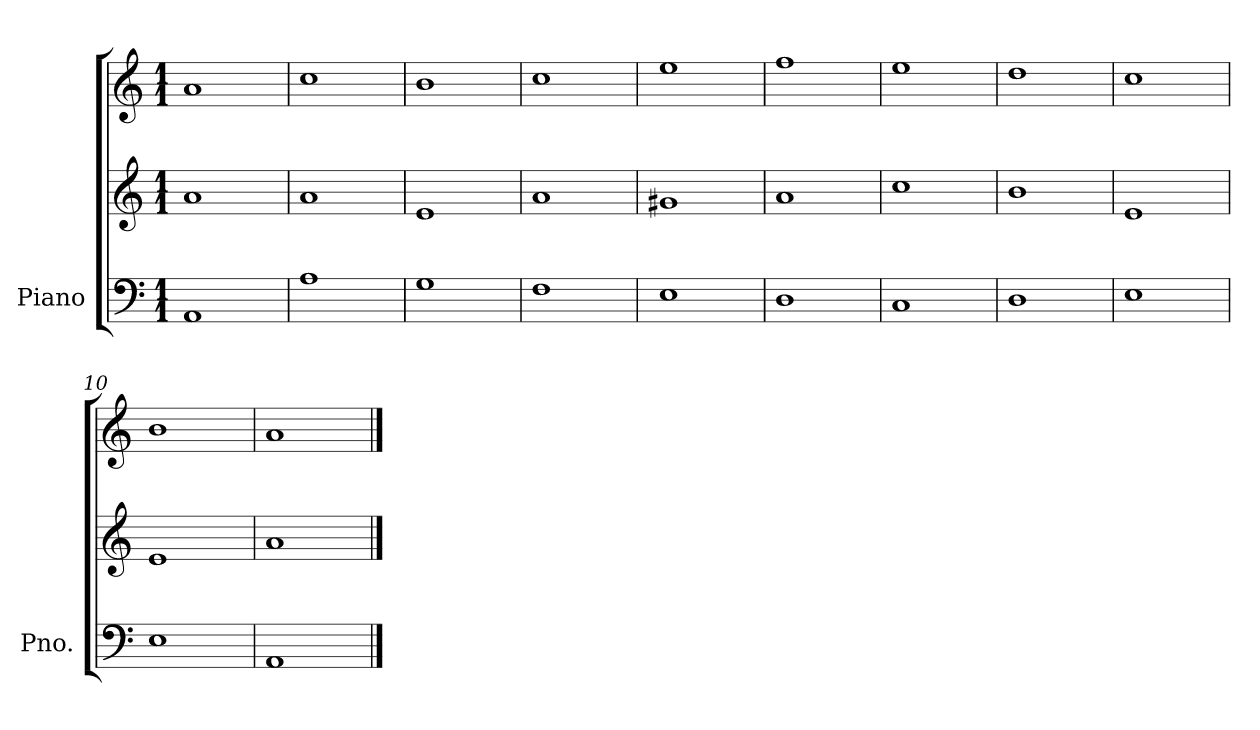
**kern	**kern	**kern
*part1	*part1	*part1
*staff3	*staff2	*staff1
*I"Piano	*	*
*I'Pno.	*	*
*clefF4	*clefG2	*clefG2
*k[]	*k[]	*k[]
*M1/1	*M1/1	*M1/1
=1	=1	=1
1AA	1a	1a
=2	=2	=2
1A	1a	1cc
=3	=3	=3
1G	1e	1b
=4	=4	=4
1F	1a	1cc
=5	=5	=5
1E	1g#X	1ee
=6	=6	=6
1D	1a	1ff
=7	=7	=7
1C	1cc	1ee
=8	=8	=8
1D	1b	1dd
=9	=9	=9
1E	1e	1cc
=10	=10	=10
1E	1e	1b
=11	=11	=11
1AA	1a	1a
==	==	==
*-	*-	*-
